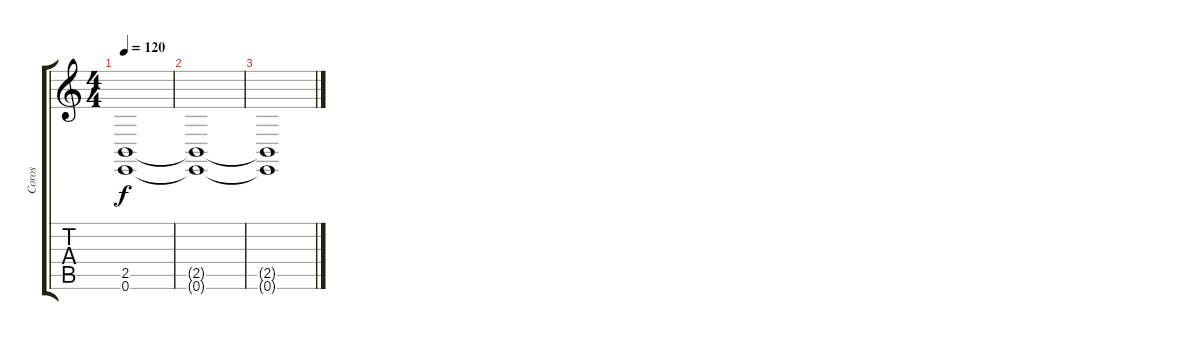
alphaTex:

\track ("Coros" "Coros") {instrument choiraahs}
\staff {score tabs}
\tuning (E4 B3 G3 D3 A2 E2) {hide}
\ts (4 4)
\tempo 120
\clef g2
\ks c
(2.5 0.6{t}).1{dy f} |
(2.5{t} 0.6{t}).1 |
(2.5{t} 0.6{t}).1
